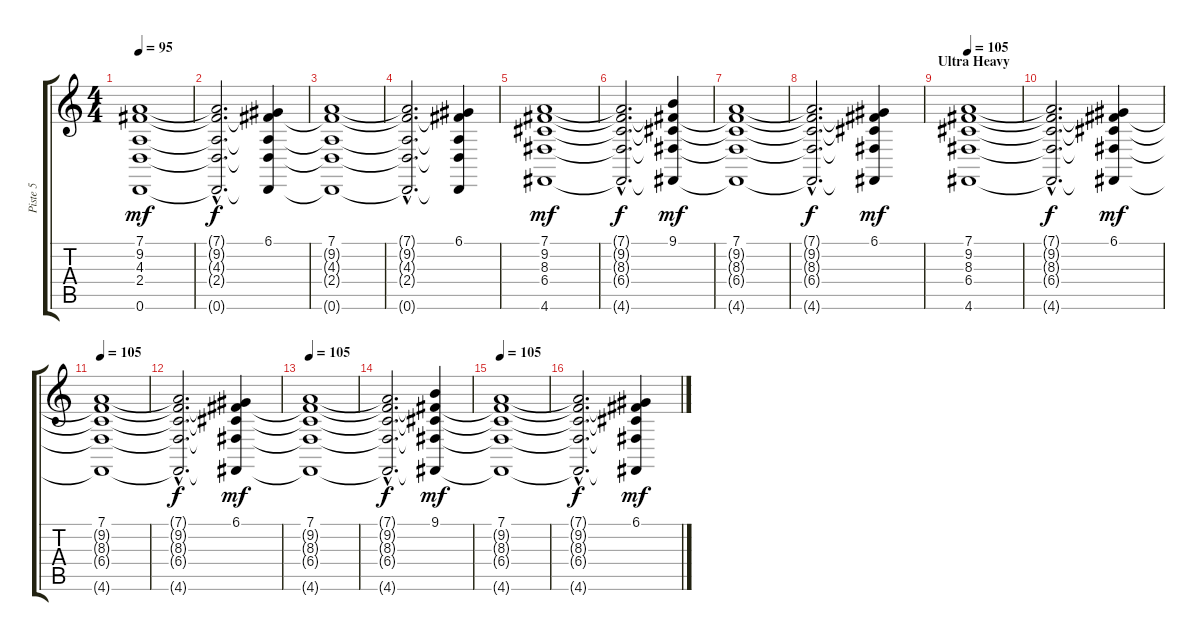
\track ("Piste 5" "Piste 5") {instrument synthstrings2}
\staff {score tabs}
\tuning (D4 A3 F3 C3 G2 D2) {hide}
\ts (4 4)
\tempo 95
\clef g2
\ks c
(7.1 9.2 4.3 2.4 0.6).1{dy mf} |
(7.1{hac t} 9.2{hac t} 4.3{hac t} 2.4{hac t} 0.6{hac t}).2{d dy f} (6.1 9.2{t} 4.3{t} 2.4{t} 0.6{t}).4 |
(7.1 9.2{t} 4.3{t} 2.4{t} 0.6{t}).1 |
(7.1{hac t} 9.2{hac t} 4.3{hac t} 2.4{hac t} 0.6{hac t}).2{d} (6.1 9.2{t} 4.3{t} 2.4{t} 0.6{t}).4 |
(7.1 9.2 8.3 6.4 4.6).1{dy mf} |
(7.1{hac t} 9.2{hac t} 8.3{hac t} 6.4{hac t} 4.6{hac t}).2{d dy f} (9.1 9.2{t} 8.3{t} 6.4{t} 4.6{t}).4{dy mf} |
(7.1 9.2{t} 8.3{t} 6.4{t} 4.6{t}).1 |
(7.1{hac t} 9.2{hac t} 8.3{hac t} 6.4{hac t} 4.6{hac t}).2{d dy f} (6.1 9.2{t} 8.3{t} 6.4{t} 4.6{t}).4{dy mf} |
\section ("" "Ultra Heavy")
\tempo 105
(7.1 9.2 8.3 6.4 4.6).1 |
(7.1{hac t} 9.2{hac t} 8.3{hac t} 6.4{hac t} 4.6{hac t}).2{d dy f} (6.1 9.2{t} 8.3{t} 6.4{t} 4.6{t}).4{dy mf} |
\tempo 105
(7.1 9.2{t} 8.3{t} 6.4{t} 4.6{t}).1 |
(7.1{hac t} 9.2{hac t} 8.3{hac t} 6.4{hac t} 4.6{hac t}).2{d dy f} (6.1 9.2{t} 8.3{t} 6.4{t} 4.6{t}).4{dy mf} |
\tempo 105
(7.1 9.2{t} 8.3{t} 6.4{t} 4.6{t}).1 |
(7.1{hac t} 9.2{hac t} 8.3{hac t} 6.4{hac t} 4.6{hac t}).2{d dy f} (9.1 9.2{t} 8.3{t} 6.4{t} 4.6{t}).4{dy mf} |
\tempo 105
(7.1 9.2{t} 8.3{t} 6.4{t} 4.6{t}).1 |
(7.1{hac t} 9.2{hac t} 8.3{hac t} 6.4{hac t} 4.6{hac t}).2{d dy f} (6.1 9.2{t} 8.3{t} 6.4{t} 4.6{t}).4{dy mf}
